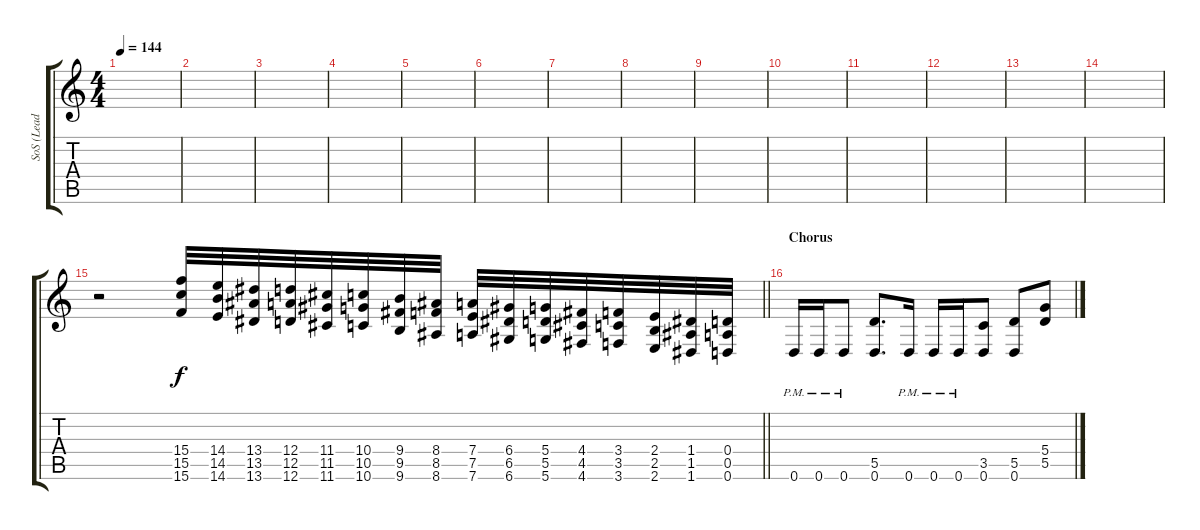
\track ("SoS (Lead Dist Guitar)" "SoS (Lead ") {instrument distortionguitar}
\staff {score tabs}
\tuning (E4 B3 G3 D3 A2 D2) {hide}
\ts (4 4)
\tempo 144
\clef g2
\ks c
|
|
|
|
|
|
|
|
|
|
|
|
|
|
\barLineRight lightlight
r.2 (15.4 15.5 15.6).32{volume 15 instrument guitarfretnoise} (14.4 14.5 14.6).32 (13.4 13.5 13.6).32 (12.4 12.5 12.6).32 (11.4 11.5 11.6).32 (10.4 10.5 10.6).32 (9.4 9.5 9.6).32 (8.4 8.5 8.6).32 (7.4 7.5 7.6).32 (6.4 6.5 6.6).32 (5.4 5.5 5.6).32 (4.4 4.5 4.6).32 (3.4 3.5 3.6).32 (2.4 2.5 2.6).32 (1.4 1.5 1.6).32 (0.4 0.5 0.6).32 |
\section ("" "Chorus")
0.6{pm}.16{volume 15 instrument distortionguitar} 0.6{pm}.16 0.6{pm}.8 (5.5 0.6).8{d} 0.6{pm}.16 0.6{pm}.16 0.6{pm}.16 (3.5 0.6).8 (5.5 0.6).8 (5.4 5.5).8
